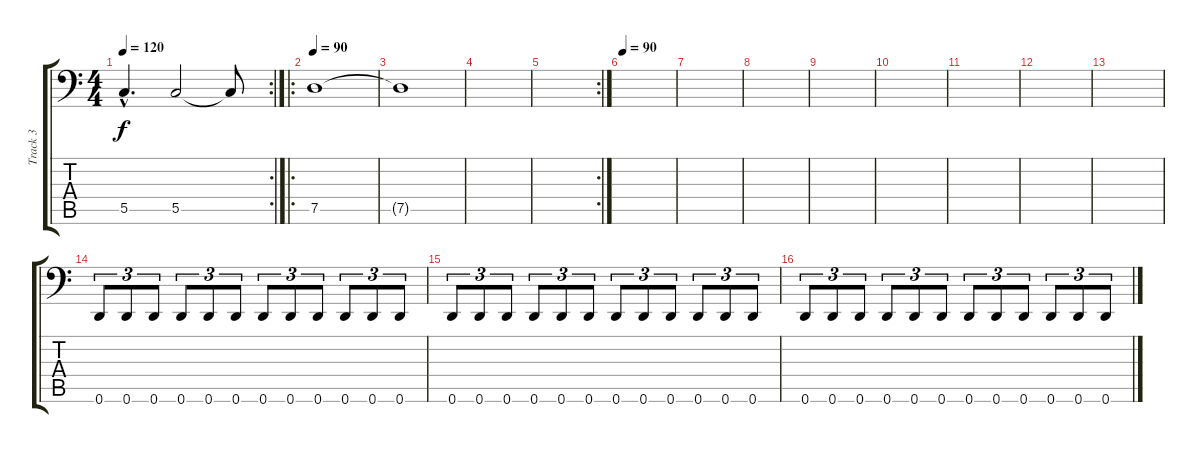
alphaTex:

\track ("Track 3" "Track 3") {instrument electricbasspick}
\staff {score tabs}
\tuning (D3 A2 F2 C2 G1 D1) {hide}
\rc 2
\ts (4 4)
\tempo 120
\clef f4
\ks c
5.5{hac}.4{d dy f} 5.5.2 5.5{t}.8 |
\ro
\tempo 90
7.5.1{volume 0} |
7.5{t}.1 |
|
\rc 2
|
\tempo 90
|
|
|
|
|
|
|
|
0.6.8{tu (3 2) volume 13} 0.6.8{tu (3 2)} 0.6.8{tu (3 2)} 0.6.8{tu (3 2)} 0.6.8{tu (3 2)} 0.6.8{tu (3 2)} 0.6.8{tu (3 2)} 0.6.8{tu (3 2)} 0.6.8{tu (3 2)} 0.6.8{tu (3 2)} 0.6.8{tu (3 2)} 0.6.8{tu (3 2)} |
0.6.8{tu (3 2)} 0.6.8{tu (3 2)} 0.6.8{tu (3 2)} 0.6.8{tu (3 2)} 0.6.8{tu (3 2)} 0.6.8{tu (3 2)} 0.6.8{tu (3 2)} 0.6.8{tu (3 2)} 0.6.8{tu (3 2)} 0.6.8{tu (3 2)} 0.6.8{tu (3 2)} 0.6.8{tu (3 2)} |
0.6.8{tu (3 2)} 0.6.8{tu (3 2)} 0.6.8{tu (3 2)} 0.6.8{tu (3 2)} 0.6.8{tu (3 2)} 0.6.8{tu (3 2)} 0.6.8{tu (3 2)} 0.6.8{tu (3 2)} 0.6.8{tu (3 2)} 0.6.8{tu (3 2)} 0.6.8{tu (3 2)} 0.6.8{tu (3 2)}
